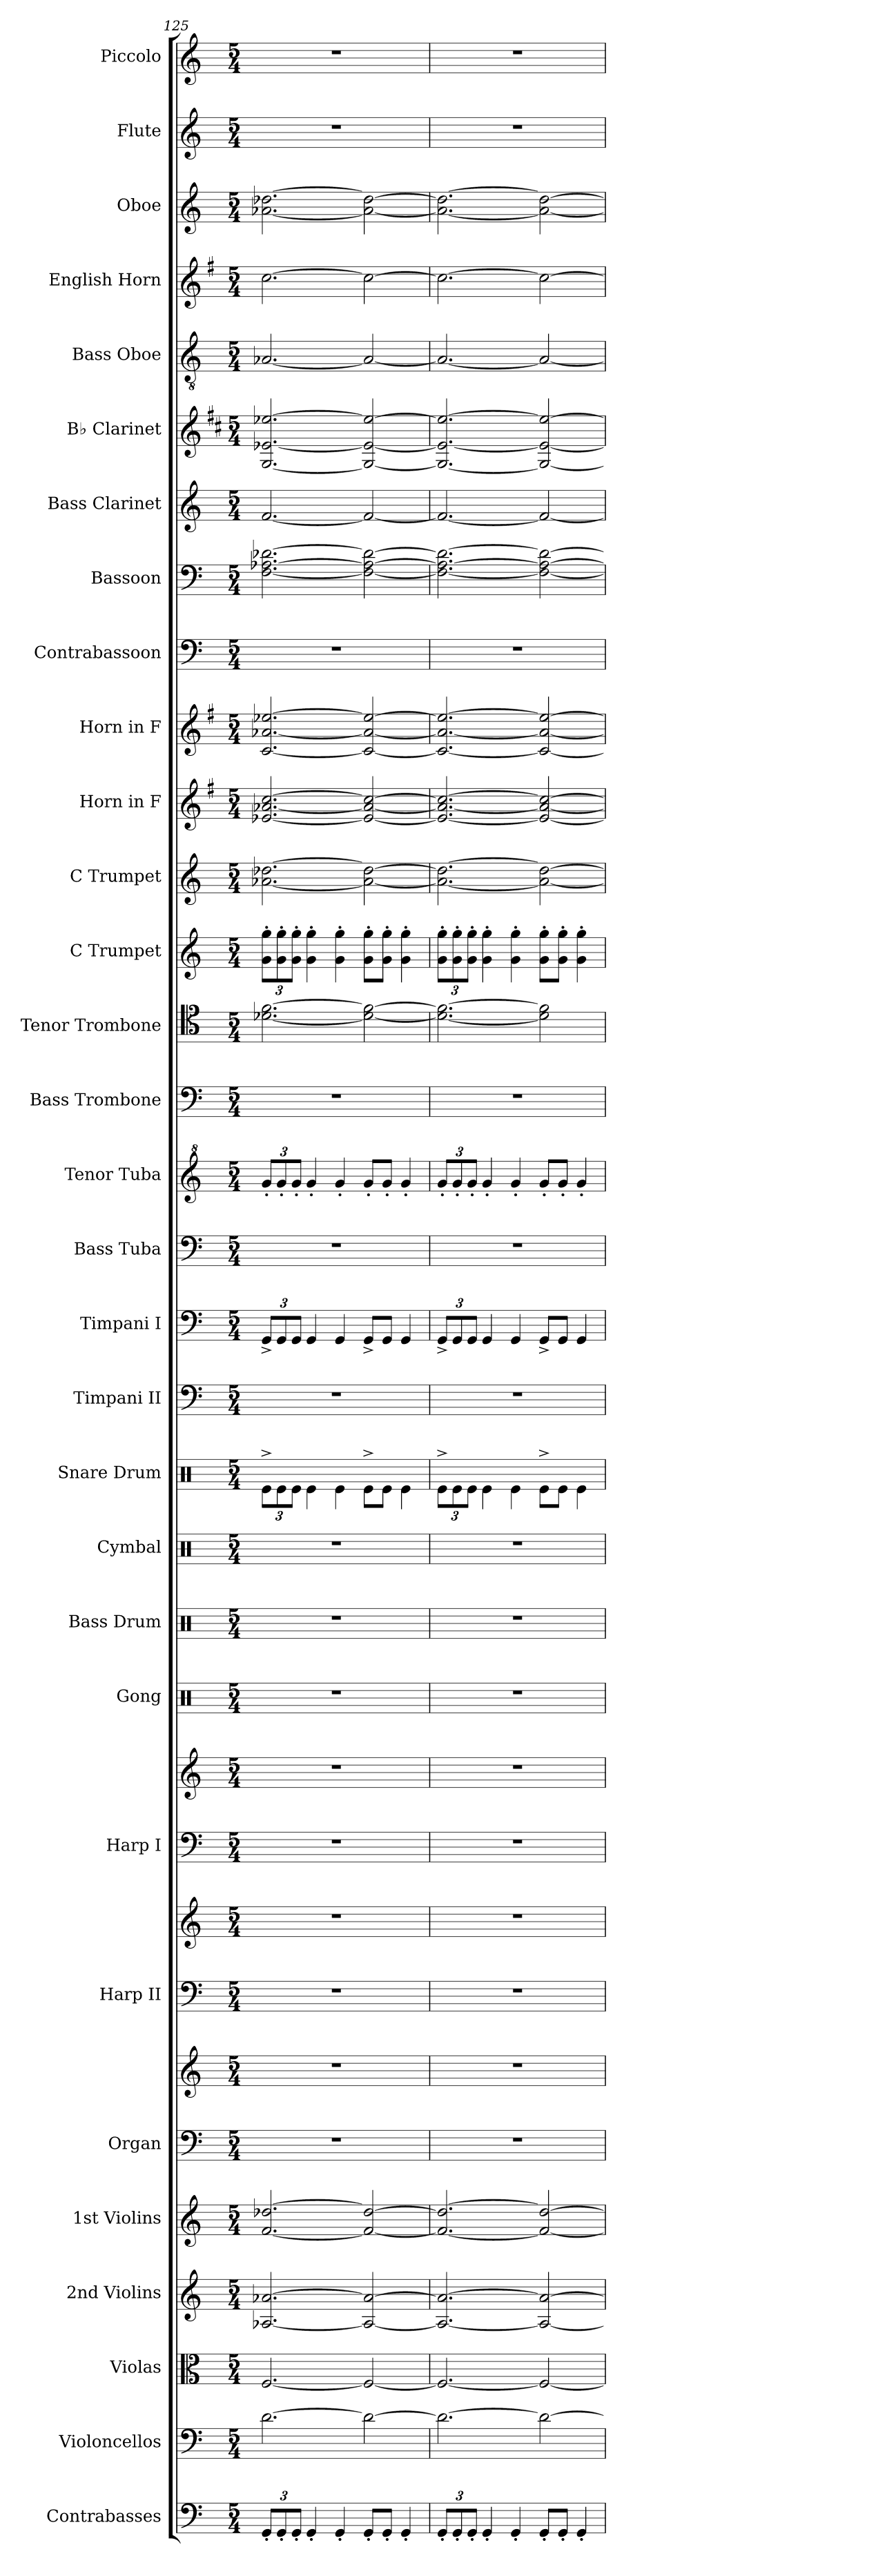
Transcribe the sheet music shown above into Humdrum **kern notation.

**kern	**kern	**kern	**kern	**kern	**kern	**kern	**kern	**kern	**kern	**kern	**kern	**kern	**kern	**kern	**kern	**kern	**kern	**kern	**kern	**kern	**kern	**kern	**kern	**kern	**kern	**kern	**kern	**kern	**kern	**kern	**kern	**kern	**kern
*part31	*part30	*part29	*part28	*part27	*part26	*part26	*part25	*part25	*part24	*part24	*part23	*part22	*part21	*part20	*part19	*part18	*part17	*part16	*part15	*part14	*part13	*part12	*part11	*part10	*part9	*part8	*part7	*part6	*part5	*part4	*part3	*part2	*part1
*staff34	*staff33	*staff32	*staff31	*staff30	*staff29	*staff28	*staff27	*staff26	*staff25	*staff24	*staff23	*staff22	*staff21	*staff20	*staff19	*staff18	*staff17	*staff16	*staff15	*staff14	*staff13	*staff12	*staff11	*staff10	*staff9	*staff8	*staff7	*staff6	*staff5	*staff4	*staff3	*staff2	*staff1
*I"Contrabasses	*I"Violoncellos	*I"Violas	*I"2nd Violins	*I"1st Violins	*I"Organ	*	*I"Harp II	*	*I"Harp I	*	*I"Gong	*I"Bass Drum	*I"Cymbal	*I"Snare Drum	*I"Timpani II	*I"Timpani I	*I"Bass Tuba	*I"Tenor Tuba	*I"Bass Trombone	*I"Tenor Trombone	*I"C Trumpet	*I"C Trumpet	*I"Horn in F	*I"Horn in F	*I"Contrabassoon	*I"Bassoon	*I"Bass Clarinet	*I"B♭ Clarinet	*I"Bass Oboe	*I"English Horn	*I"Oboe	*I"Flute	*I"Piccolo
*I'Cbs.	*I'Vcs.	*I'Vlas.	*I'Vlns.	*I'Vlns.	*I'Org.	*	*I'Hrp.	*	*I'Hrp.	*	*	*I'B. Dr.	*I'Cym.	*I'Sn. Dr.	*I'Timp.	*I'Timp.	*I'Tba.	*	*I'B. Tbn.	*I'T. Tbn.	*I'C Tpt.	*I'C Tpt.	*	*	*I'Cbsn.	*I'Bsn.	*I'B. Cl.	*I'B♭ Cl.	*	*I'E. Hn.	*I'Ob.	*I'Fl.	*I'Picc.
*clefF4	*clefF4	*clefC3	*clefG2	*clefG2	*clefF4	*clefG2	*clefF4	*clefG2	*clefF4	*clefG2	*clefX	*clefX	*clefX	*clefX	*clefF4	*clefF4	*clefF4	*clefG^2	*clefF4	*clefC4	*clefG2	*clefG2	*clefG2	*clefG2	*clefF4	*clefF4	*clefG2	*clefG2	*clefGv2	*clefG2	*clefG2	*clefG2	*clefG2
*ITrd7c12	*	*	*	*	*	*	*	*	*	*	*	*	*	*	*	*	*	*ITrd15c26	*	*	*	*	*ITrd4c7	*ITrd4c7	*ITrd7c12	*	*ITrd8c14	*ITrd1c2	*	*ITrd4c7	*	*	*ITrd-7c-12
*k[]	*k[]	*k[]	*k[]	*k[]	*k[]	*k[]	*k[]	*k[]	*k[]	*k[]	*k[]	*k[]	*k[]	*k[]	*k[]	*k[]	*k[]	*k[]	*k[]	*k[]	*k[]	*k[]	*k[]	*k[]	*k[]	*k[]	*k[]	*k[]	*k[]	*k[]	*k[]	*k[]	*k[]
*M5/4	*M5/4	*M5/4	*M5/4	*M5/4	*M5/4	*M5/4	*M5/4	*M5/4	*M5/4	*M5/4	*M5/4	*M5/4	*M5/4	*M5/4	*M5/4	*M5/4	*M5/4	*M5/4	*M5/4	*M5/4	*M5/4	*M5/4	*M5/4	*M5/4	*M5/4	*M5/4	*M5/4	*M5/4	*M5/4	*M5/4	*M5/4	*M5/4	*M5/4
*Xbrackettup	*	*	*	*	*	*	*	*	*	*	*	*	*	*Xbrackettup	*	*Xbrackettup	*	*Xbrackettup	*	*	*Xbrackettup	*	*	*	*	*	*	*	*	*	*	*	*
=125	=125	=125	=125	=125	=125	=125	=125	=125	=125	=125	=125	=125	=125	=125	=125	=125	=125	=125	=125	=125	=125	=125	=125	=125	=125	=125	=125	=125	=125	=125	=125	=125	=125
12GGG'/L	[2.d\	[2.F/	[2.A-X/ [2.a-X/	[2.f/ [2.dd-X/	4%5r	4%5r	4%5r	4%5r	4%5r	4%5r	4%5r	4%5r	4%5r	12Re^\L	4%5r	12GG^/L	4%5r	12G'/L	4%5r	[2.d-X\ [2.f\	12g\' 12gg\'L	[2.a-X\ [2.dd-X\	[2.A-X/ [2.d-X/ [2.f/	[2.F/ [2.d-X/ [2.a-X/	4%5r	[2.F\ [2.A-X\ [2.d-X\	[2.F/	[2.F/ [2.d-X/ [2.dd-X/	[2.A-X/	[2.f\	[2.a-X\ [2.dd-X\	4%5r	4%5r
12GGG'/	.	.	.	.	.	.	.	.	.	.	.	.	.	12Re\	.	12GG/	.	12G'/	.	.	12g\' 12gg\'	.	.	.	.	.	.	.	.	.	.	.	.
12GGG'/J	.	.	.	.	.	.	.	.	.	.	.	.	.	12Re\J	.	12GG/J	.	12G'/J	.	.	12g\' 12gg\'J	.	.	.	.	.	.	.	.	.	.	.	.
4GGG'/	.	.	.	.	.	.	.	.	.	.	.	.	.	4Re\	.	4GG/	.	4G'/	.	.	4g\' 4gg\'	.	.	.	.	.	.	.	.	.	.	.	.
4GGG'/	.	.	.	.	.	.	.	.	.	.	.	.	.	4Re\	.	4GG/	.	4G'/	.	.	4g\' 4gg\'	.	.	.	.	.	.	.	.	.	.	.	.
8GGG'/L	2d\_	2F/_	2A-/_ 2a-/_	2f/_ 2dd-/_	.	.	.	.	.	.	.	.	.	8Re^\L	.	8GG^/L	.	8G'/L	.	2d-\_ 2f\_	8g\' 8gg\'L	2a-\_ 2dd-\_	2A-/_ 2d-/_ 2f/_	2F/_ 2d-/_ 2a-/_	.	2F\_ 2A-\_ 2d-\_	2F/_	2F/_ 2d-/_ 2dd-/_	2A-/_	2f\_	2a-\_ 2dd-\_	.	.
8GGG'/J	.	.	.	.	.	.	.	.	.	.	.	.	.	8Re\J	.	8GG/J	.	8G'/J	.	.	8g\' 8gg\'J	.	.	.	.	.	.	.	.	.	.	.	.
4GGG'/	.	.	.	.	.	.	.	.	.	.	.	.	.	4Re\	.	4GG/	.	4G'/	.	.	4g\' 4gg\'	.	.	.	.	.	.	.	.	.	.	.	.
=126	=126	=126	=126	=126	=126	=126	=126	=126	=126	=126	=126	=126	=126	=126	=126	=126	=126	=126	=126	=126	=126	=126	=126	=126	=126	=126	=126	=126	=126	=126	=126	=126	=126
12GGG'/L	2.d\_	2.F/_	2.A-/_ 2.a-/_	2.f/_ 2.dd-/_	4%5r	4%5r	4%5r	4%5r	4%5r	4%5r	4%5r	4%5r	4%5r	12Re^\L	4%5r	12GG^/L	4%5r	12G'/L	4%5r	2.d-\_ 2.f\_	12g\' 12gg\'L	2.a-\_ 2.dd-\_	2.A-/_ 2.d-/_ 2.f/_	2.F/_ 2.d-/_ 2.a-/_	4%5r	2.F\_ 2.A-\_ 2.d-\_	2.F/_	2.F/_ 2.d-/_ 2.dd-/_	2.A-/_	2.f\_	2.a-\_ 2.dd-\_	4%5r	4%5r
12GGG'/	.	.	.	.	.	.	.	.	.	.	.	.	.	12Re\	.	12GG/	.	12G'/	.	.	12g\' 12gg\'	.	.	.	.	.	.	.	.	.	.	.	.
12GGG'/J	.	.	.	.	.	.	.	.	.	.	.	.	.	12Re\J	.	12GG/J	.	12G'/J	.	.	12g\' 12gg\'J	.	.	.	.	.	.	.	.	.	.	.	.
4GGG'/	.	.	.	.	.	.	.	.	.	.	.	.	.	4Re\	.	4GG/	.	4G'/	.	.	4g\' 4gg\'	.	.	.	.	.	.	.	.	.	.	.	.
4GGG'/	.	.	.	.	.	.	.	.	.	.	.	.	.	4Re\	.	4GG/	.	4G'/	.	.	4g\' 4gg\'	.	.	.	.	.	.	.	.	.	.	.	.
8GGG'/L	2d\_	2F/_	2A-/_ 2a-/_	2f/_ 2dd-/_	.	.	.	.	.	.	.	.	.	8Re^\L	.	8GG^/L	.	8G'/L	.	2d-\] 2f\]	8g\' 8gg\'L	2a-\_ 2dd-\_	2A-/_ 2d-/_ 2f/_	2F/_ 2d-/_ 2a-/_	.	2F\_ 2A-\_ 2d-\_	2F/_	2F/_ 2d-/_ 2dd-/_	2A-/_	2f\_	2a-\_ 2dd-\_	.	.
8GGG'/J	.	.	.	.	.	.	.	.	.	.	.	.	.	8Re\J	.	8GG/J	.	8G'/J	.	.	8g\' 8gg\'J	.	.	.	.	.	.	.	.	.	.	.	.
4GGG'/	.	.	.	.	.	.	.	.	.	.	.	.	.	4Re\	.	4GG/	.	4G'/	.	.	4g\' 4gg\'	.	.	.	.	.	.	.	.	.	.	.	.
=	=	=	=	=	=	=	=	=	=	=	=	=	=	=	=	=	=	=	=	=	=	=	=	=	=	=	=	=	=	=	=	=	=
*-	*-	*-	*-	*-	*-	*-	*-	*-	*-	*-	*-	*-	*-	*-	*-	*-	*-	*-	*-	*-	*-	*-	*-	*-	*-	*-	*-	*-	*-	*-	*-	*-	*-
